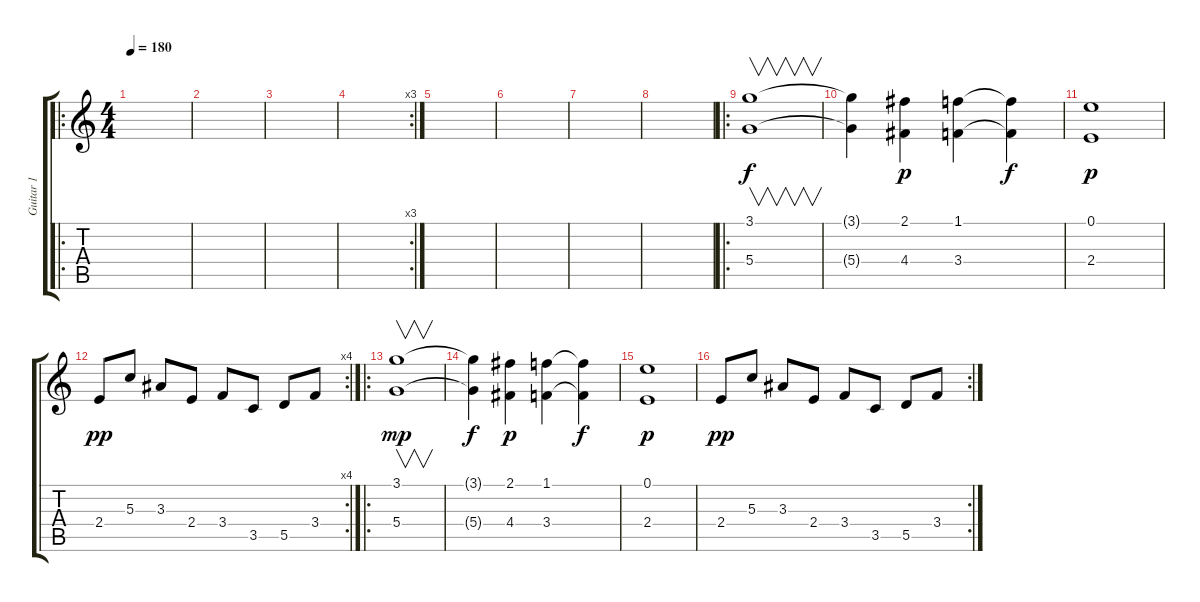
\track ("Guitar 1" "Guitar 1") {instrument electricguitarjazz}
\staff {score tabs}
\tuning (E4 B3 G3 D3 A2 E2) {hide}
\ro
\ts (4 4)
\tempo 180
\clef g2
\ks c
|
|
|
\rc 3
|
|
|
|
|
\ro
(3.1 5.4).1{v} |
(3.1{t} 5.4{t}).4{dy f} (2.1 4.4).4{dy p} (1.1 3.4).4 (1.1{t} 3.4{t}).4{dy f} |
(0.1 2.4).1{dy p} |
\rc 4
2.4.8{dy pp} 5.3.8 3.3.8 2.4.8 3.4.8 3.5.8 5.5.8 3.4.8 |
\ro
(3.1 5.4).1{v dy mp} |
(3.1{t} 5.4{t}).4{dy f} (2.1 4.4).4{dy p} (1.1 3.4).4 (1.1{t} 3.4{t}).4{dy f} |
(0.1 2.4).1{dy p} |
\rc 2
2.4.8{dy pp} 5.3.8 3.3.8 2.4.8 3.4.8 3.5.8 5.5.8 3.4.8
